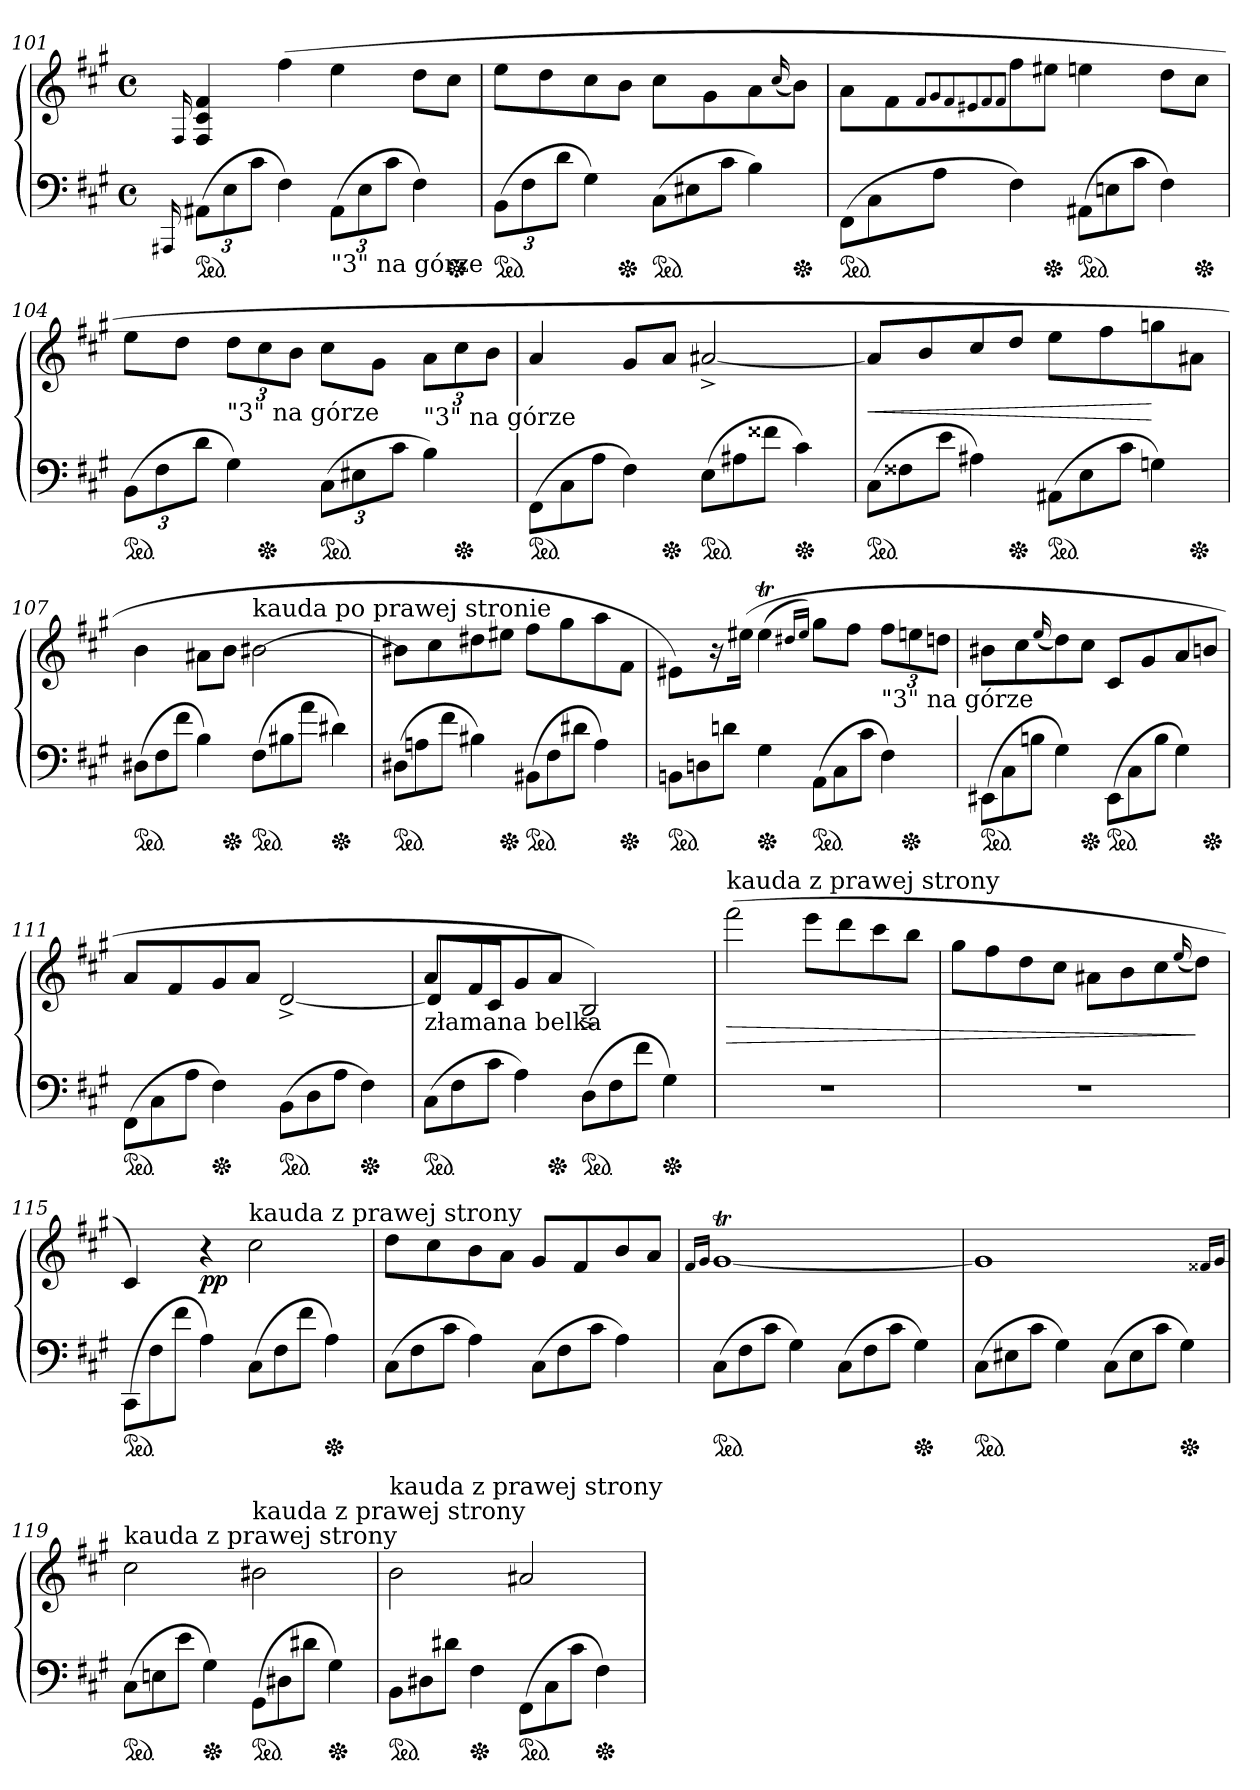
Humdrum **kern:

**kern	**kern	**dynam
*part1	*part1	*part1
*staff2	*staff1	*staff1/2
*clefF4	*clefG2	*
*k[f#c#g#]	*k[f#c#g#]	*
*M4/4	*M4/4	*
*met(c)	*met(c)	*
=101	=101	=101
16qqAAA#X/	16qqF#/	.
!LO:TX:b:t="3" na górze	!	!
*ped	*	*
(>12AA#X\L	4F#/ 4c#/ 4f#/	.
12E\	.	.
12c#\J	.	.
4F#)	(>4ff#	.
!LO:TX:b:t="3" na górze	!	!
(>12AA#L	4ee	.
12E	.	.
12c#J	.	.
4F#)	8ddL	.
*Xped	*	*
.	8cc#J	.
=102	=102	=102
!LO:TX:b:t="3" na górze	!	!
*ped	*	*
(>12BBL	8eeL	.
12F#	.	.
.	8dd	.
12dJ	.	.
4G#)	8cc#	.
*Xped	*	*
.	8bJ	.
*Xtuplet	*	*
*ped	*	*
(>12C#L	8cc#\L	.
12E#X	.	.
.	8g#	.
12c#J	.	.
4B)	8a	.
.	(<16qqcc#/	.
*Xped	*	*
.	8bJ)	.
=103	=103	=103
*ped	*	*
(>12FF#\L	8aL	.
12C#	.	.
.	8f#	.
12AJ	.	.
.	8qf#/L	.
.	8qg#/	.
.	8qf#/	.
.	8qe#X/	.
.	8qf#/	.
.	8qf#/J	.
4F#)	8ff#	.
*Xped	*	*
.	8ee#XJ	.
*ped	*	*
(>12AA#XL	4een	.
12En	.	.
12c#J	.	.
4F#)	8ddL	.
*Xped	*	*
.	8cc#J	.
=104	=104	=104
*tuplet	*	*
!LO:TX:b:t="3" na górze	!	!
*ped	*	*
(>12BBL	8eeL	.
12F#	.	.
.	8ddJ	.
12dJ	.	.
!	!LO:TX:b:t="3" na górze	!
4G#)	12ddL	.
*Xped	*	*
.	12cc#	.
.	12bJ	.
!LO:TX:b:t="3" na górze	!	!
*ped	*	*
(>12C#L	8cc#\L	.
12E#X	.	.
.	8g#J	.
12c#J	.	.
!	!LO:TX:b:t="3" na górze	!
4B)	12aL	.
*Xped	*	*
.	12cc#	.
.	12bJ	.
=105	=105	=105
*Xtuplet	*	*
*ped	*	*
(>12FF#\L	4a	.
12C#	.	.
12AJ	.	.
4F#)	8g#L	.
*Xped	*	*
.	8aJ	.
*ped	*	*
(>12EL	[2a#X^>	.
12A#X	.	.
12f##XJ	.	.
*Xped	*	*
4c#)	.	.
=106	=106	=106
*ped	*	*
(>12C#L	8a#/L]	<
12F##X	.	.
.	8b/	.
12eJ	.	.
4A#X)	8cc#/	.
*Xped	*	*
.	8dd/J	.
*ped	*	*
(>12AA#XL	8ee\L	.
12E	.	.
.	8ff#\	.
12c#J	.	.
4Gn)	8ggn	[
*Xped	*	*
.	8a#XJ	.
=107	=107	=107
*ped	*	*
(>12D#XL	4b	.
12F#	.	.
12f#J	.	.
4B)	8a#X\L	.
*Xped	*	*
.	8bJ	.
!	!LO:TX:a:t=kauda po prawej stronie	!
*ped	*	*
(>12F#L	[2b#X	.
12B#X	.	.
12aJ	.	.
*Xped	*	*
4d#X)	.	.
=108	=108	=108
*ped	*	*
(>12D#XL	8b#XL]	.
12An	.	.
.	8cc#	.
12f#J	.	.
4B#X)	8dd#X	.
*Xped	*	*
.	8ee#XJ	.
*ped	*	*
(>12BB#XL	8ff#L	.
12F#	.	.
.	8gg#	.
12d#XJ	.	.
4A)	8aa	.
*Xped	*	*
.	8f#J	.
=109	=109	=109
*ped	*	*
12BBnL	8e#X\L)	.
12Dn	.	.
.	16r	.
12dnJ	.	.
.	(>16ee#XJk	.
*Xped	*	*
4G#	(<4ee#t	.
.	16qdd#X/LL	.
.	16qee#/JJ)	.
*ped	*	*
(>12AAL	8gg#L	.
12C#	.	.
.	8ff#J	.
12c#J	.	.
!	!LO:TX:b:t="3" na górze	!
4F#)	12ff#L	.
*Xped	*	*
.	12een	.
.	12ddnJ	.
=110	=110	=110
*ped	*	*
(>12EE#X\L	8b#XL	.
12C#\	.	.
.	8cc#	.
12Bn\J	.	.
.	(<16qqee/	.
4G#)	8dd)	.
*Xped	*	*
.	8cc#J	.
*ped	*	*
(>12EE#\L	8c#L	.
12C#\	.	.
.	8g#	.
12B\J	.	.
4G#)	8a	.
*Xped	*	*
.	8bnJ	.
=111	=111	=111
*ped	*	*
(>12FF#\L	8aL	.
12C#	.	.
.	8f#	.
12AJ	.	.
*Xped	*	*
4F#)	8g#	.
.	8aJ	.
*ped	*	*
(>12BBL	[2d^>	.
12D	.	.
12AJ	.	.
*Xped	*	*
4F#)	.	.
=112	=112	=112
*	*^	*
*	*	*Xtuplet	*
!	!LO:TX:b:t=złamana belka	!	!
*ped	*	*	*
(>12C#L	8aL	12d\L]	.
12F#	.	12ryy	.
.	8f#	.	.
12c#J	.	12c#/J	.
4A)	8g#	2.ryy	.
*Xped	*	*	*
.	8aJ	.	.
*ped	*	*	*
(>12DL	2B^>)	.	.
12F#	.	.	.
12f#J	.	.	.
*Xped	*	*	*
4G#)	.	.	.
*	*v	*v	*
=113	=113	=113
!	!LO:TX:a:t=kauda z prawej strony	!
1rF	(>2fff#	>
.	8eeeL	.
.	8ddd	.
.	8ccc#	.
.	8bbJ	.
=114	=114	=114
1rF	8gg#L	.
.	8ff#	.
.	8dd	.
.	8cc#J	.
.	8a#XL	.
.	8b	.
.	8cc#	.
.	(<16qqee/	.
.	8ddJ)	]
=115	=115	=115
!LO:TX:b:t=złamana belka	!	!
*ped	*	*
(>12CC#L	4c#)	.
12F#	.	.
12f#J	.	.
4A)	4r	pp
!	!LO:TX:a:t=kauda z prawej strony	!
(>12C#L	2cc#	.
12F#	.	.
12f#J	.	.
*Xped	*	*
4A)	.	.
=116	=116	=116
(>12C#L	8ddL	.
12F#	.	.
.	8cc#	.
12c#J	.	.
4A)	8b	.
.	8aJ	.
(>12C#L	8g#L	.
12F#	.	.
.	8f#	.
12c#J	.	.
4A)	8b	.
.	8aJ	.
=117	=117	=117
.	16qf#/LL	.
.	16qg#/JJ	.
*ped	*	*
(>12C#L	[1g#t	.
12F#	.	.
12c#J	.	.
4G#)	.	.
(>12C#L	.	.
12F#	.	.
12c#J	.	.
*Xped	*	*
4G#)	.	.
=118	=118	=118
*ped	*	*
(>12C#L	1g#]	.
12E#X	.	.
12c#J	.	.
4G#)	.	.
(>12C#L	.	.
12E#	.	.
12c#J	.	.
*Xped	*	*
4G#)	.	.
.	16qf##X/LL	.
.	16qg#/JJ	.
=119	=119	=119
!	!LO:TX:a:t=kauda z prawej strony	!
*ped	*	*
(>12C#L	2cc#TTT	.
12En	.	.
12eJ	.	.
*Xped	*	*
4G#)	.	.
!	!LO:TX:a:t=kauda z prawej strony	!
*ped	*	*
(>12GG#L	2b#X	.
12D#X	.	.
12d#XJ	.	.
*Xped	*	*
4G#)	.	.
=120	=120	=120
!	!LO:TX:a:t=kauda z prawej strony	!
*ped	*	*
12BBL	2b	.
12D#X	.	.
12d#XJ	.	.
*Xped	*	*
4F#	.	.
*ped	*	*
(>12FF#L	2a#X	.
12C#	.	.
12c#J	.	.
*Xped	*	*
4F#)	.	.
=	=	=
*-	*-	*-
